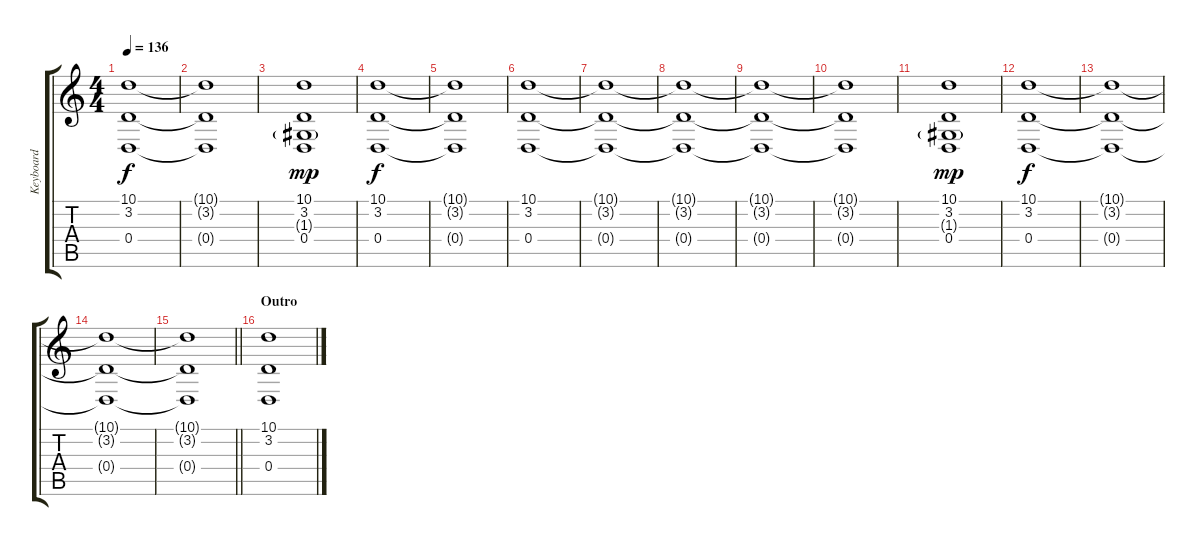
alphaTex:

\track ("Keyboard" "Keyboard") {instrument churchorgan}
\staff {score tabs}
\tuning (E4 B3 G3 D3 A2 E2) {hide}
\ts (4 4)
\tempo 136
\clef g2
\ks c
(10.1{t} 3.2{t} 0.4{t}).1{dy f} |
(10.1{t} 3.2{t} 0.4{t}).1 |
(10.1 3.2 1.3{g} 0.4).1{dy mp} |
(10.1 3.2 0.4).1{dy f} |
(10.1{t} 3.2{t} 0.4{t}).1 |
(10.1 3.2 0.4).1 |
(10.1{t} 3.2{t} 0.4{t}).1 |
(10.1{t} 3.2{t} 0.4{t}).1 |
(10.1{t} 3.2{t} 0.4{t}).1 |
(10.1{t} 3.2{t} 0.4{t}).1 |
(10.1 3.2 1.3{g} 0.4).1{dy mp} |
(10.1 3.2 0.4).1{dy f} |
(10.1{t} 3.2{t} 0.4{t}).1 |
(10.1{t} 3.2{t} 0.4{t}).1 |
\barLineRight lightlight
(10.1{t} 3.2{t} 0.4{t}).1 |
\section ("" "Outro")
(10.1 3.2 0.4).1
